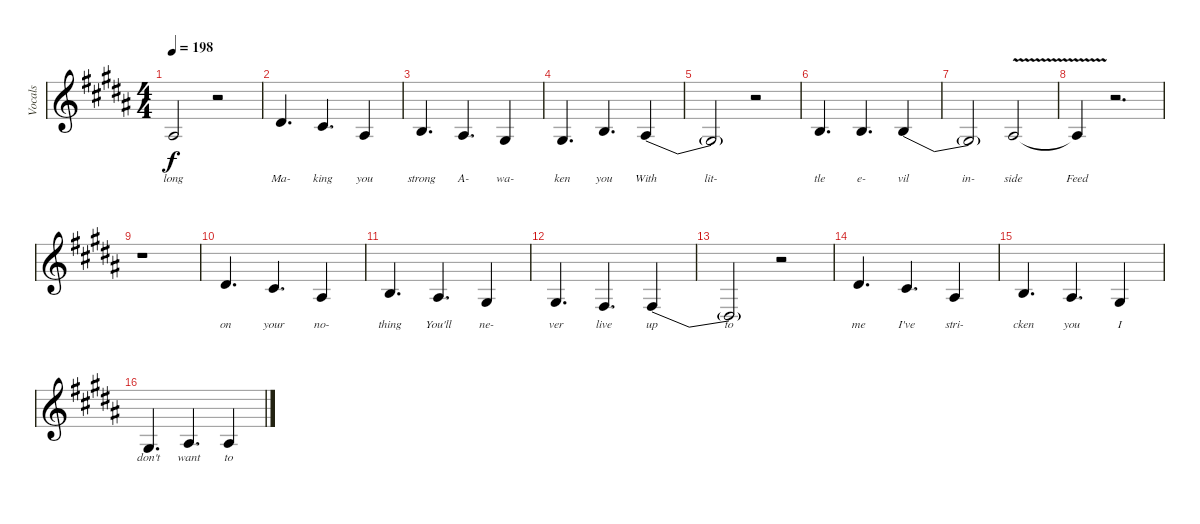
\track ("Vocals" "Vocals") {instrument lead6voice}
\staff {score}
\tuning (Eb4 Bb3 Gb3 Db3 Ab2 Db2) {hide}
\ts (4 4)
\tempo 198
\clef g2
\ks b
4.3{t}.2{lyrics (0 "long") lyrics (1 "") lyrics (2 "") lyrics (3 "") lyrics (4 "") dy f} r.2 |
5.2.4{d lyrics (0 "Ma-") lyrics (1 "") lyrics (2 "") lyrics (3 "") lyrics (4 "")} 3.2.4{d lyrics (0 "king") lyrics (1 "") lyrics (2 "") lyrics (3 "") lyrics (4 "")} 4.3.4{lyrics (0 "you") lyrics (1 "") lyrics (2 "") lyrics (3 "") lyrics (4 "")} |
5.3.4{d lyrics (0 "strong") lyrics (1 "") lyrics (2 "") lyrics (3 "") lyrics (4 "")} 4.3.4{d lyrics (0 "A-") lyrics (1 "") lyrics (2 "") lyrics (3 "") lyrics (4 "")} 2.3.4{lyrics (0 "wa-") lyrics (1 "") lyrics (2 "") lyrics (3 "") lyrics (4 "")} |
2.3.4{d lyrics (0 "ken") lyrics (1 "") lyrics (2 "") lyrics (3 "") lyrics (4 "")} 5.3.4{d lyrics (0 "you") lyrics (1 "") lyrics (2 "") lyrics (3 "") lyrics (4 "")} 2.3{be (custom 0 4 15 4 25 0 60 0)}.4{lyrics (0 "With") lyrics (1 "") lyrics (2 "") lyrics (3 "") lyrics (4 "")} |
2.3{t}.2{lyrics (0 "lit-") lyrics (1 "") lyrics (2 "") lyrics (3 "") lyrics (4 "")} r.2 |
5.3.4{d lyrics (0 "tle") lyrics (1 "") lyrics (2 "") lyrics (3 "") lyrics (4 "")} 5.3.4{d lyrics (0 "e-") lyrics (1 "") lyrics (2 "") lyrics (3 "") lyrics (4 "")} 2.3{be (custom 0 6 20 6 30 10 47 10 50 0 60 0)}.4{lyrics (0 "vil") lyrics (1 "") lyrics (2 "") lyrics (3 "") lyrics (4 "")} |
2.3{t}.2{lyrics (0 "in-") lyrics (1 "") lyrics (2 "") lyrics (3 "") lyrics (4 "")} 4.3{v}.2{lyrics (0 "side") lyrics (1 "") lyrics (2 "") lyrics (3 "") lyrics (4 "")} |
4.3{t}.4{lyrics (0 "Feed") lyrics (1 "") lyrics (2 "") lyrics (3 "") lyrics (4 "")} r.2{d} |
r.1 |
5.2.4{d lyrics (0 "on") lyrics (1 "") lyrics (2 "") lyrics (3 "") lyrics (4 "")} 3.2.4{d lyrics (0 "your") lyrics (1 "") lyrics (2 "") lyrics (3 "") lyrics (4 "")} 4.3.4{lyrics (0 "no-") lyrics (1 "") lyrics (2 "") lyrics (3 "") lyrics (4 "")} |
5.3.4{d lyrics (0 "thing") lyrics (1 "") lyrics (2 "") lyrics (3 "") lyrics (4 "")} 4.3.4{d lyrics (0 "You'll") lyrics (1 "") lyrics (2 "") lyrics (3 "") lyrics (4 "")} 2.3.4{lyrics (0 "ne-") lyrics (1 "") lyrics (2 "") lyrics (3 "") lyrics (4 "")} |
2.3.4{d lyrics (0 "ver") lyrics (1 "") lyrics (2 "") lyrics (3 "") lyrics (4 "")} 0.3.4{d lyrics (0 "live") lyrics (1 "") lyrics (2 "") lyrics (3 "") lyrics (4 "")} 2.4{be (custom 0 6 15 6 25 0 60 0)}.4{lyrics (0 "up") lyrics (1 "") lyrics (2 "") lyrics (3 "") lyrics (4 "")} |
2.4{t}.2{lyrics (0 "to") lyrics (1 "") lyrics (2 "") lyrics (3 "") lyrics (4 "")} r.2 |
5.2.4{d lyrics (0 "me") lyrics (1 "") lyrics (2 "") lyrics (3 "") lyrics (4 "")} 3.2.4{d lyrics (0 "I've") lyrics (1 "") lyrics (2 "") lyrics (3 "") lyrics (4 "")} 4.3.4{lyrics (0 "stri-") lyrics (1 "") lyrics (2 "") lyrics (3 "") lyrics (4 "")} |
5.3.4{d lyrics (0 "cken") lyrics (1 "") lyrics (2 "") lyrics (3 "") lyrics (4 "")} 4.3.4{d lyrics (0 "you") lyrics (1 "") lyrics (2 "") lyrics (3 "") lyrics (4 "")} 2.3.4{lyrics (0 "I") lyrics (1 "") lyrics (2 "") lyrics (3 "") lyrics (4 "")} |
2.3.4{d lyrics (0 "don't") lyrics (1 "") lyrics (2 "") lyrics (3 "") lyrics (4 "")} 4.3.4{d lyrics (0 "want") lyrics (1 "") lyrics (2 "") lyrics (3 "") lyrics (4 "")} 2.3{be (custom 0 4 23 4 27 6 31 4 35 4 38 0 60 0)}.4{lyrics (0 "to") lyrics (1 "") lyrics (2 "") lyrics (3 "") lyrics (4 "")}
